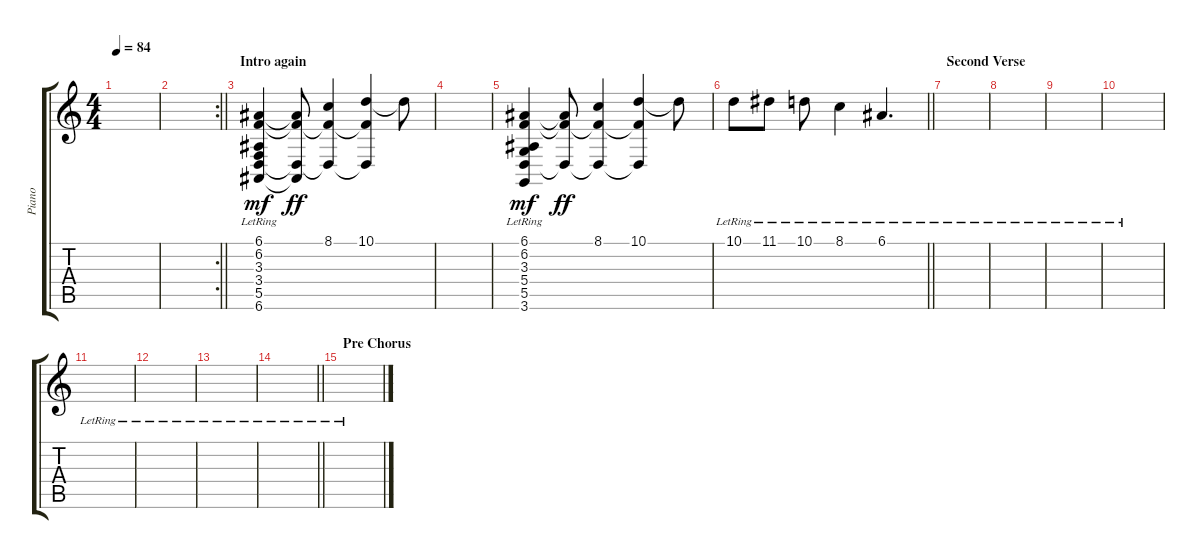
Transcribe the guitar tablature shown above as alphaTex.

\track ("Piano" "Piano") {instrument acousticgrandpiano}
\staff {score tabs}
\tuning (E4 B3 G3 D3 A2 E2) {hide}
\ts (4 4)
\tempo 84
\clef g2
\ks c
|
\rc 2
\barLineRight lightlight
|
\section ("" "Intro again")
(6.1{lr} 6.2{lr} 3.3 3.4 5.5{lr} 6.6{lr}).4{dy mf} (6.1{t} 6.2{t} 5.5{t} 6.6{t}).8{dy ff} (8.1 6.2{t} 5.5{t}).4 (10.1 6.2{t} 5.5{t}).4 10.1{t}.8 |
|
(6.1 6.2 3.3 5.4 5.5{lr} 3.6).4{dy mf} (6.1{t} 6.2{t} 5.5{t}).8{dy ff} (8.1 6.2{t} 5.5{t}).4 (10.1 6.2{t} 5.5{t}).4 10.1{t}.8 |
\barLineRight lightlight
10.1{lr}.8 11.1{lr}.8 10.1{lr}.8 8.1{lr}.4 6.1{lr}.4{d} |
\section ("" "Second Verse")
|
|
|
|
|
|
|
\barLineRight lightlight
|
\section ("" "Pre Chorus")
